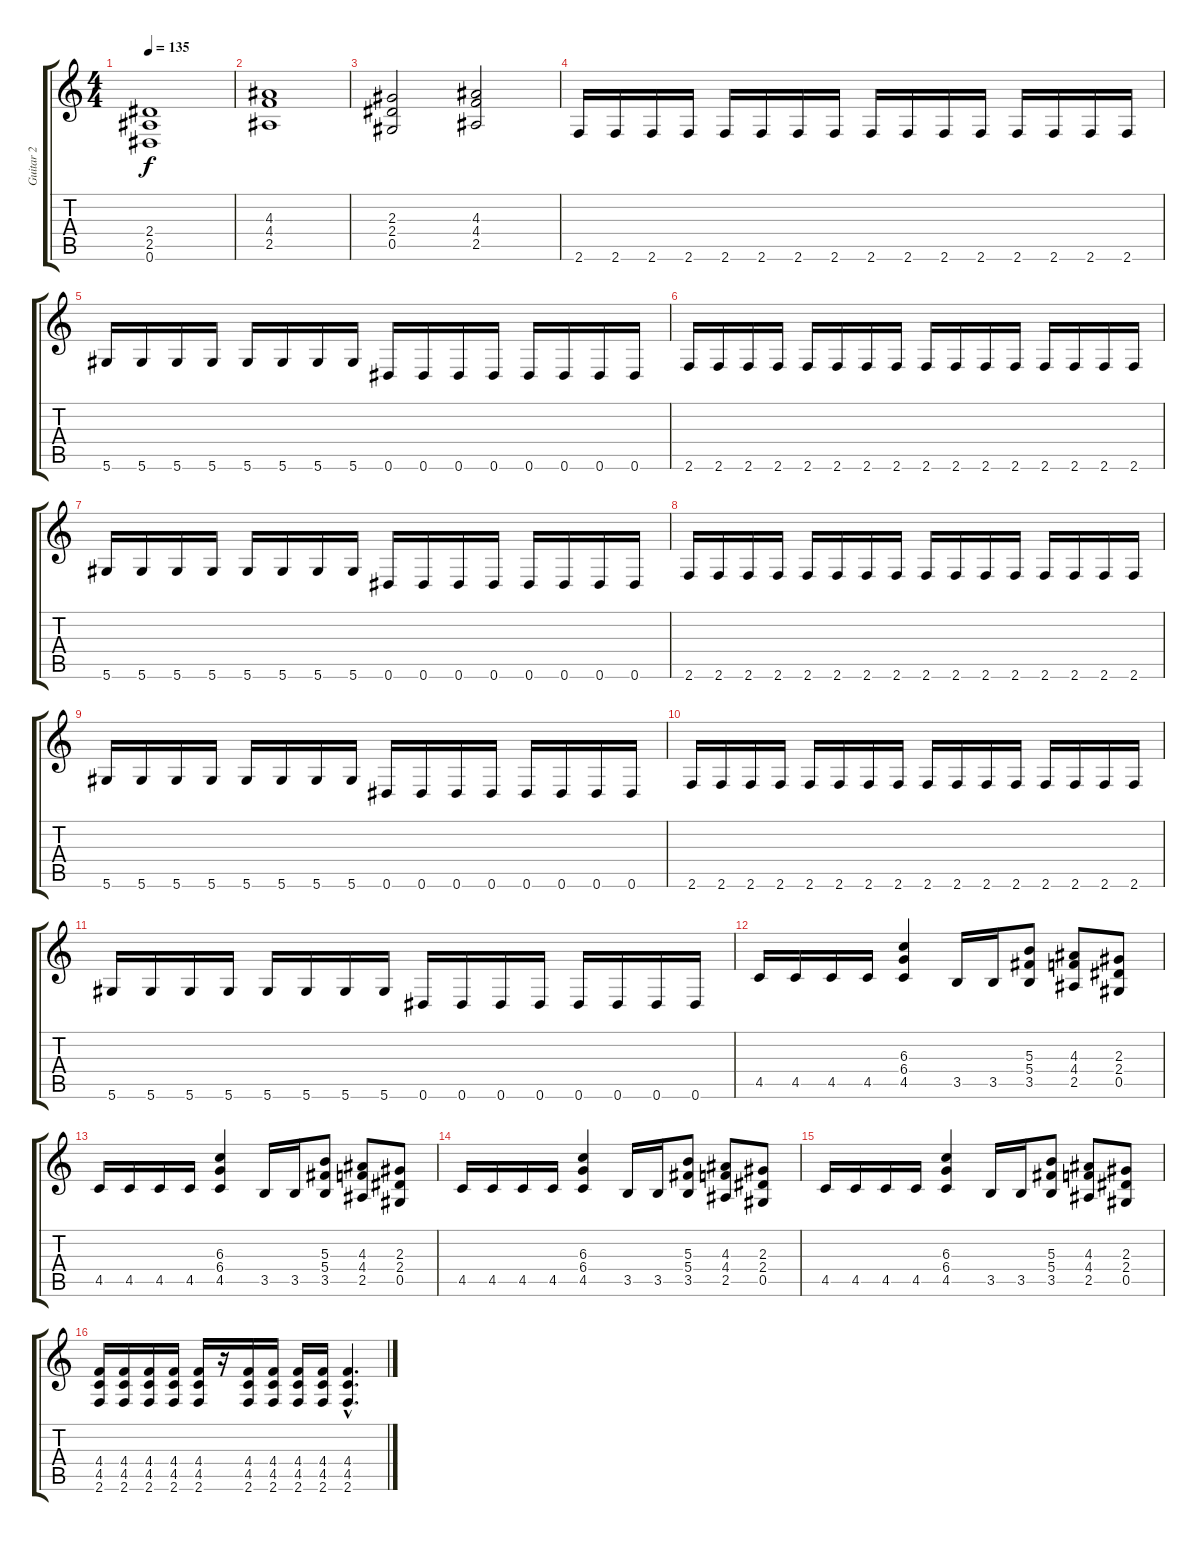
\track ("Guitar 2" "Guitar 2") {instrument distortionguitar}
\staff {score tabs}
\tuning (Eb4 Bb3 Gb3 Db3 Ab2 Eb2) {hide}
\ts (4 4)
\tempo 135
\clef g2
\ks c
(2.4 2.5 0.6).1{dy f} |
(4.3 4.4 2.5).1 |
(2.3 2.4 0.5).2 (4.3 4.4 2.5).2 |
2.6.16 2.6.16 2.6.16 2.6.16 2.6.16 2.6.16 2.6.16 2.6.16 2.6.16 2.6.16 2.6.16 2.6.16 2.6.16 2.6.16 2.6.16 2.6.16 |
5.6.16 5.6.16 5.6.16 5.6.16 5.6.16 5.6.16 5.6.16 5.6.16 0.6.16 0.6.16 0.6.16 0.6.16 0.6.16 0.6.16 0.6.16 0.6.16 |
2.6.16 2.6.16 2.6.16 2.6.16 2.6.16 2.6.16 2.6.16 2.6.16 2.6.16 2.6.16 2.6.16 2.6.16 2.6.16 2.6.16 2.6.16 2.6.16 |
5.6.16 5.6.16 5.6.16 5.6.16 5.6.16 5.6.16 5.6.16 5.6.16 0.6.16 0.6.16 0.6.16 0.6.16 0.6.16 0.6.16 0.6.16 0.6.16 |
2.6.16 2.6.16 2.6.16 2.6.16 2.6.16 2.6.16 2.6.16 2.6.16 2.6.16 2.6.16 2.6.16 2.6.16 2.6.16 2.6.16 2.6.16 2.6.16 |
5.6.16 5.6.16 5.6.16 5.6.16 5.6.16 5.6.16 5.6.16 5.6.16 0.6.16 0.6.16 0.6.16 0.6.16 0.6.16 0.6.16 0.6.16 0.6.16 |
2.6.16 2.6.16 2.6.16 2.6.16 2.6.16 2.6.16 2.6.16 2.6.16 2.6.16 2.6.16 2.6.16 2.6.16 2.6.16 2.6.16 2.6.16 2.6.16 |
5.6.16 5.6.16 5.6.16 5.6.16 5.6.16 5.6.16 5.6.16 5.6.16 0.6.16 0.6.16 0.6.16 0.6.16 0.6.16 0.6.16 0.6.16 0.6.16 |
4.5.16 4.5.16 4.5.16 4.5.16 (6.3 6.4 4.5).4 3.5.16 3.5.16 (5.3 5.4 3.5).8 (4.3 4.4 2.5).8 (2.3 2.4 0.5).8 |
4.5.16 4.5.16 4.5.16 4.5.16 (6.3 6.4 4.5).4 3.5.16 3.5.16 (5.3 5.4 3.5).8 (4.3 4.4 2.5).8 (2.3 2.4 0.5).8 |
4.5.16 4.5.16 4.5.16 4.5.16 (6.3 6.4 4.5).4 3.5.16 3.5.16 (5.3 5.4 3.5).8 (4.3 4.4 2.5).8 (2.3 2.4 0.5).8 |
4.5.16 4.5.16 4.5.16 4.5.16 (6.3 6.4 4.5).4 3.5.16 3.5.16 (5.3 5.4 3.5).8 (4.3 4.4 2.5).8 (2.3 2.4 0.5).8 |
(4.4 4.5 2.6).16 (4.4 4.5 2.6).16 (4.4 4.5 2.6).16 (4.4 4.5 2.6).16 (4.4 4.5 2.6).16 r.16 (4.4 4.5 2.6).16 (4.4 4.5 2.6).16 (4.4 4.5 2.6).16 (4.4 4.5 2.6).16 (4.4{hac} 4.5{hac} 2.6{hac}).4{d}
